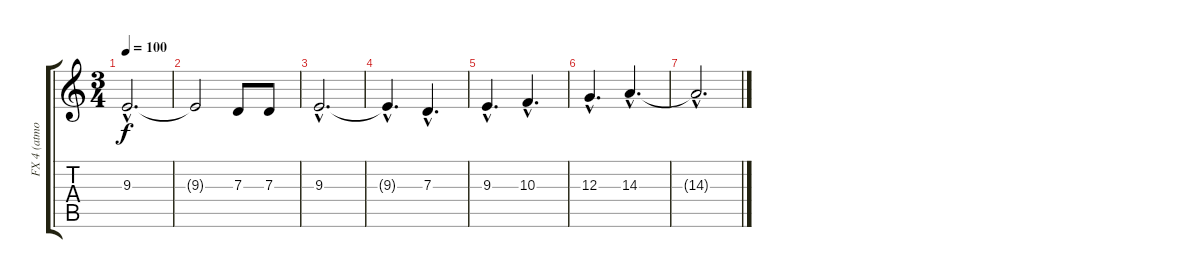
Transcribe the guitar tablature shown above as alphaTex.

\track ("FX 4 (atmosphere)" "FX 4 (atmo") {instrument fx4atmosphere}
\staff {score tabs}
\tuning (E4 B3 G3 D3 A2 E2) {hide}
\ts (3 4)
\tempo 100
\clef g2
\ks c
9.3{hac}.2{d dy f instrument frenchhorn} |
9.3{t}.2{instrument frenchhorn} 7.3.8 7.3.8 |
9.3{hac}.2{d instrument frenchhorn} |
9.3{hac t}.4{d instrument frenchhorn} 7.3{hac}.4{d} |
9.3{hac}.4{d instrument frenchhorn} 10.3{hac}.4{d} |
12.3{hac}.4{d} 14.3{hac}.4{d} |
14.3{hac t}.2{d volume 0}
